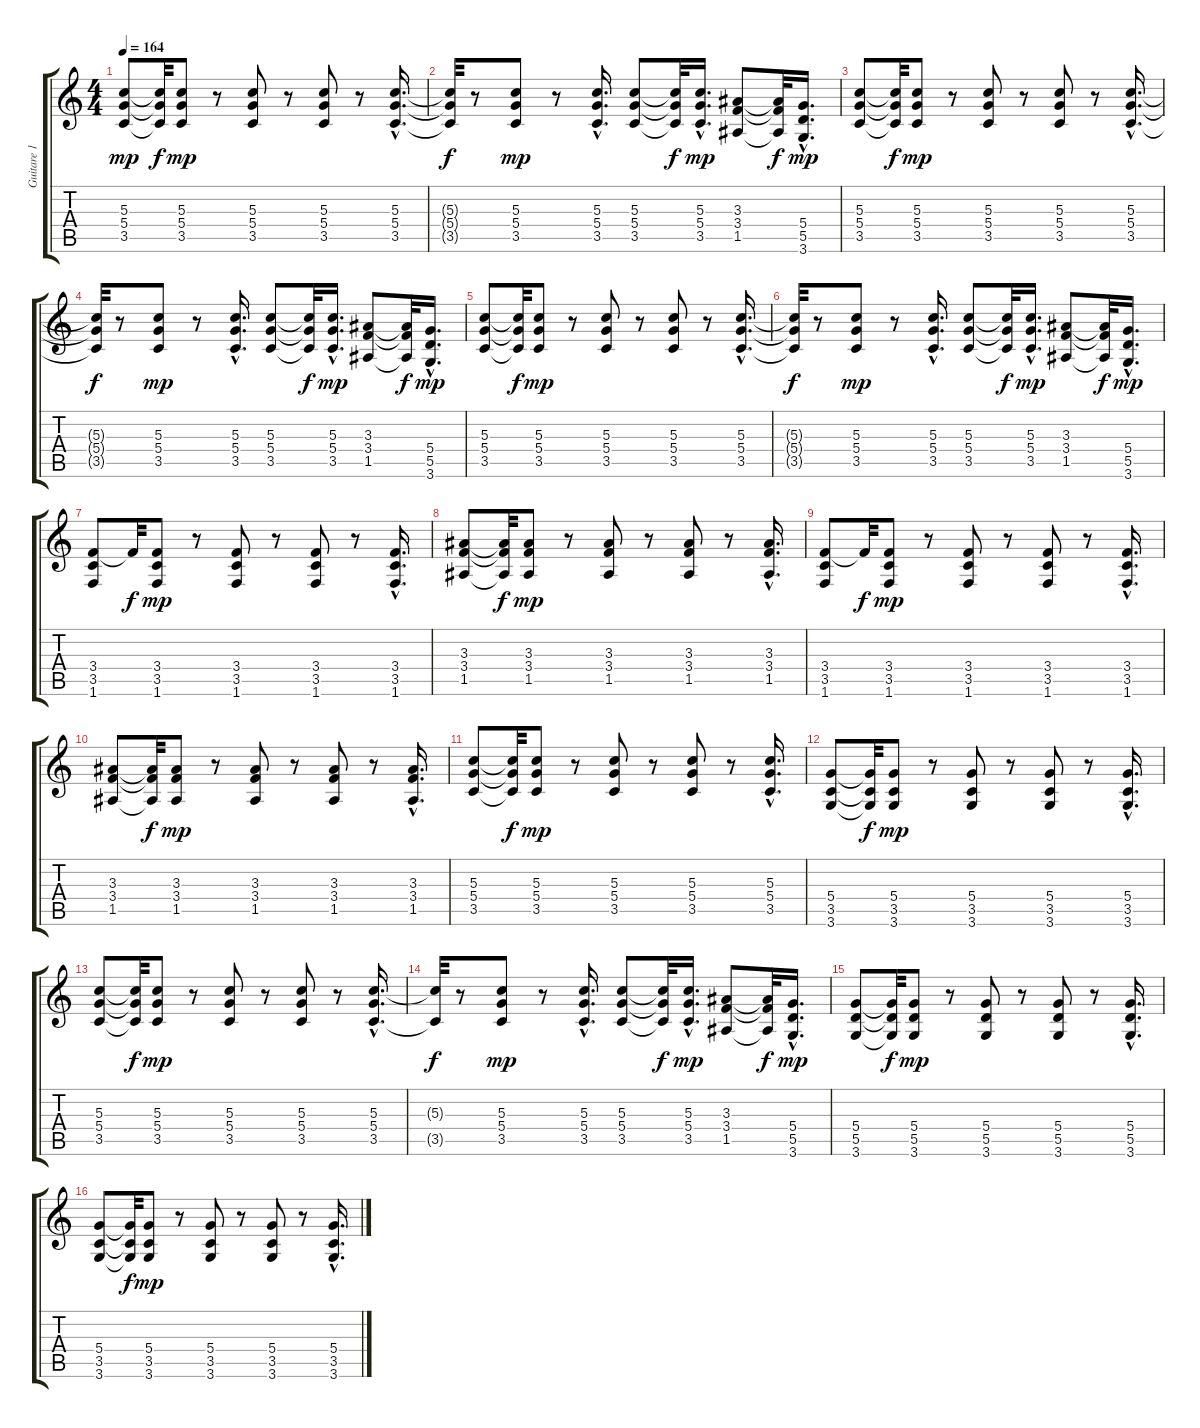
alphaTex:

\track ("Guitare 1" "Guitare 1") {instrument overdrivenguitar}
\staff {score tabs}
\tuning (E4 B3 G3 D3 A2 E2) {hide}
\ts (4 4)
\tempo 164
\clef g2
\ks c
(5.3 5.4 3.5).8{dy mp} (5.3{t} 5.4{t} 3.5{t}).32{dy f} (5.3 5.4 3.5).8{dy mp} r.8 (5.3 5.4 3.5).8 r.8 (5.3 5.4 3.5).8 r.8 (5.3{hac} 5.4{hac} 3.5{hac}).16{d} |
(5.3{t} 5.4{t} 3.5{t}).32{dy f} r.8 (5.3 5.4 3.5).8{dy mp} r.8 (5.3{hac} 5.4{hac} 3.5{hac}).16{d} (5.3 5.4 3.5).8 (5.3{t} 5.4{t} 3.5{t}).32{dy f} (5.3{hac} 5.4{hac} 3.5{hac}).16{d dy mp} (3.3 3.4 1.5).8 (3.3{t} 3.4{t} 1.5{t}).32{dy f} (5.4{hac} 5.5{hac} 3.6{hac}).16{d dy mp} |
(5.3 5.4 3.5).8 (5.3{t} 5.4{t} 3.5{t}).32{dy f} (5.3 5.4 3.5).8{dy mp} r.8 (5.3 5.4 3.5).8 r.8 (5.3 5.4 3.5).8 r.8 (5.3{hac} 5.4{hac} 3.5{hac}).16{d} |
(5.3{t} 5.4{t} 3.5{t}).32{dy f} r.8 (5.3 5.4 3.5).8{dy mp} r.8 (5.3{hac} 5.4{hac} 3.5{hac}).16{d} (5.3 5.4 3.5).8 (5.3{t} 5.4{t} 3.5{t}).32{dy f} (5.3{hac} 5.4{hac} 3.5{hac}).16{d dy mp} (3.3 3.4 1.5).8 (3.3{t} 3.4{t} 1.5{t}).32{dy f} (5.4{hac} 5.5{hac} 3.6{hac}).16{d dy mp} |
(5.3 5.4 3.5).8 (5.3{t} 5.4{t} 3.5{t}).32{dy f} (5.3 5.4 3.5).8{dy mp} r.8 (5.3 5.4 3.5).8 r.8 (5.3 5.4 3.5).8 r.8 (5.3{hac} 5.4{hac} 3.5{hac}).16{d} |
(5.3{t} 5.4{t} 3.5{t}).32{dy f} r.8 (5.3 5.4 3.5).8{dy mp} r.8 (5.3{hac} 5.4{hac} 3.5{hac}).16{d} (5.3 5.4 3.5).8 (5.3{t} 5.4{t} 3.5{t}).32{dy f} (5.3{hac} 5.4{hac} 3.5{hac}).16{d dy mp} (3.3 3.4 1.5).8 (3.3{t} 3.4{t} 1.5{t}).32{dy f} (5.4{hac} 5.5{hac} 3.6{hac}).16{d dy mp} |
(3.4 3.5 1.6).8 3.4{t}.32{dy f} (3.4 3.5 1.6).8{dy mp} r.8 (3.4 3.5 1.6).8 r.8 (3.4 3.5 1.6).8 r.8 (3.4{hac} 3.5{hac} 1.6{hac}).16{d} |
(3.3 3.4 1.5).8 (3.3{t} 3.4{t} 1.5{t}).32{dy f} (3.3 3.4 1.5).8{dy mp} r.8 (3.3 3.4 1.5).8 r.8 (3.3 3.4 1.5).8 r.8 (3.3 3.4{hac} 1.5{hac}).16{d} |
(3.4 3.5 1.6).8 3.4{t}.32{dy f} (3.4 3.5 1.6).8{dy mp} r.8 (3.4 3.5 1.6).8 r.8 (3.4 3.5 1.6).8 r.8 (3.4{hac} 3.5{hac} 1.6{hac}).16{d} |
(3.3 3.4 1.5).8 (3.3{t} 3.4{t} 1.5{t}).32{dy f} (3.3 3.4 1.5).8{dy mp} r.8 (3.3 3.4 1.5).8 r.8 (3.3 3.4 1.5).8 r.8 (3.3 3.4{hac} 1.5{hac}).16{d} |
(5.3 5.4 3.5).8 (5.3{t} 5.4{t} 3.5{t}).32{dy f} (5.3 5.4 3.5).8{dy mp} r.8 (5.3 5.4 3.5).8 r.8 (5.3 5.4 3.5).8 r.8 (5.3{hac} 5.4{hac} 3.5{hac}).16{d} |
(5.4 3.5 3.6).8 (5.4{t} 3.5{t} 3.6{t}).32{dy f} (5.4 3.5 3.6).8{dy mp} r.8 (5.4 3.5 3.6).8 r.8 (5.4 3.5 3.6).8 r.8 (5.4{hac} 3.5{hac} 3.6).16{d} |
(5.3 5.4 3.5).8 (5.3{t} 5.4{t} 3.5{t}).32{dy f} (5.3 5.4 3.5).8{dy mp} r.8 (5.3 5.4 3.5).8 r.8 (5.3 5.4 3.5).8 r.8 (5.3{hac} 5.4{hac} 3.5{hac}).16{d} |
(5.3{t} 3.5{t}).32{dy f} r.8 (5.3 5.4 3.5).8{dy mp} r.8 (5.3{hac} 5.4{hac} 3.5{hac}).16{d} (5.3 5.4 3.5).8 (5.3{t} 5.4{t} 3.5{t}).32{dy f} (5.3{hac} 5.4{hac} 3.5{hac}).16{d dy mp} (3.3 3.4 1.5).8 (3.3{t} 3.4{t} 1.5{t}).32{dy f} (5.4{hac} 5.5{hac} 3.6{hac}).16{d dy mp} |
(5.4 5.5 3.6).8 (5.4{t} 5.5{t} 3.6{t}).32{dy f} (5.4 5.5 3.6).8{dy mp} r.8 (5.4 5.5 3.6).8 r.8 (5.4 5.5 3.6).8 r.8 (5.4{hac} 5.5{hac} 3.6).16{d} |
(5.4 3.5 3.6).8 (5.4{t} 3.5{t} 3.6{t}).32{dy f} (5.4 3.5 3.6).8{dy mp} r.8 (5.4 3.5 3.6).8 r.8 (5.4 3.5 3.6).8 r.8 (5.4{hac} 3.5{hac} 3.6).16{d}
